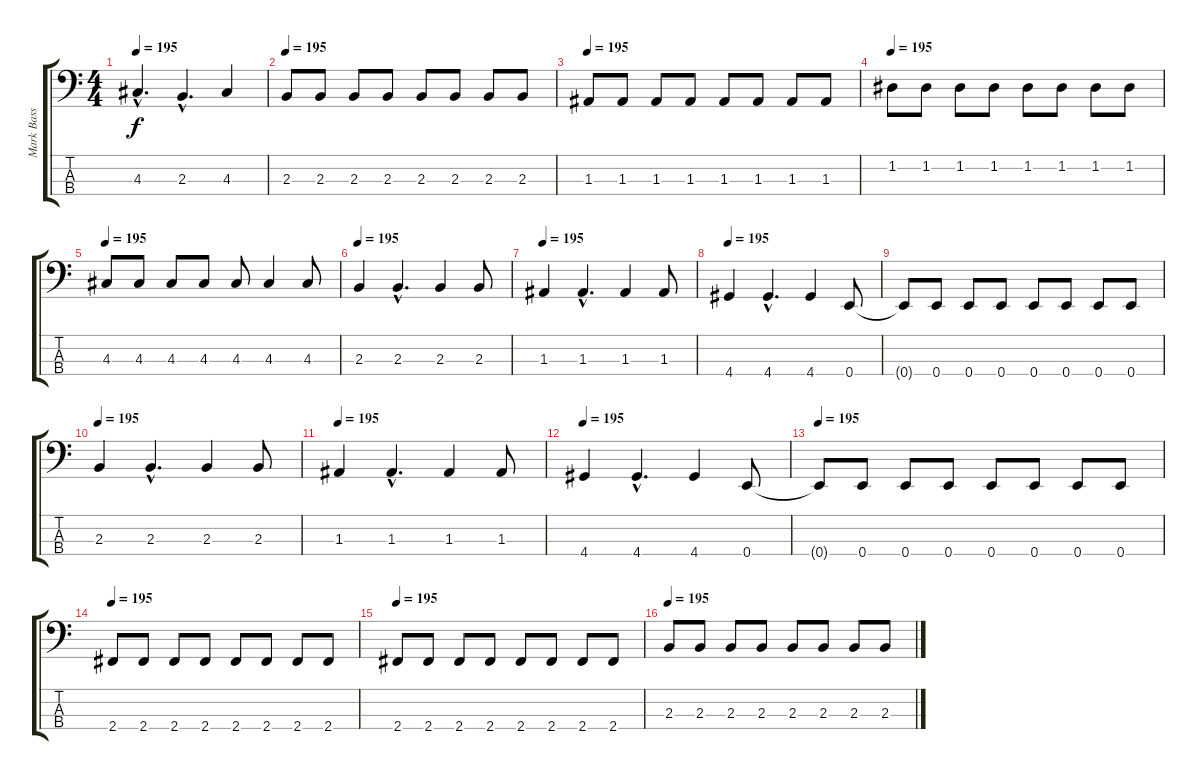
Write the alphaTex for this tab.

\track ("Mark Bass" "Mark Bass") {instrument electricbasspick}
\staff {score tabs}
\tuning (G2 D2 A1 E1) {hide}
\ts (4 4)
\tempo 195
\clef f4
\ks c
4.3{hac}.4{d dy f} 2.3{hac}.4{d} 4.3.4 |
\tempo 195
2.3.8 2.3.8 2.3.8 2.3.8 2.3.8 2.3.8 2.3.8 2.3.8 |
\tempo 195
1.3.8 1.3.8 1.3.8 1.3.8 1.3.8 1.3.8 1.3.8 1.3.8 |
\tempo 195
1.2.8 1.2.8 1.2.8 1.2.8 1.2.8 1.2.8 1.2.8 1.2.8 |
\tempo 195
4.3.8 4.3.8 4.3.8 4.3.8 4.3.8 4.3.4 4.3.8 |
\tempo 195
2.3.4 2.3{hac}.4{d} 2.3.4 2.3.8 |
\tempo 195
1.3.4 1.3{hac}.4{d} 1.3.4 1.3.8 |
\tempo 195
4.4.4 4.4{hac}.4{d} 4.4.4 0.4.8 |
0.4{t}.8 0.4.8 0.4.8 0.4.8 0.4.8 0.4.8 0.4.8 0.4.8 |
\tempo 195
2.3.4 2.3{hac}.4{d} 2.3.4 2.3.8 |
\tempo 195
1.3.4 1.3{hac}.4{d} 1.3.4 1.3.8 |
\tempo 195
4.4.4 4.4{hac}.4{d} 4.4.4 0.4.8 |
\tempo 195
0.4{t}.8 0.4.8 0.4.8 0.4.8 0.4.8 0.4.8 0.4.8 0.4.8 |
\tempo 195
2.4.8 2.4.8 2.4.8 2.4.8 2.4.8 2.4.8 2.4.8 2.4.8 |
\tempo 195
2.4.8 2.4.8 2.4.8 2.4.8 2.4.8 2.4.8 2.4.8 2.4.8 |
\tempo 195
2.3.8 2.3.8 2.3.8 2.3.8 2.3.8 2.3.8 2.3.8 2.3.8
